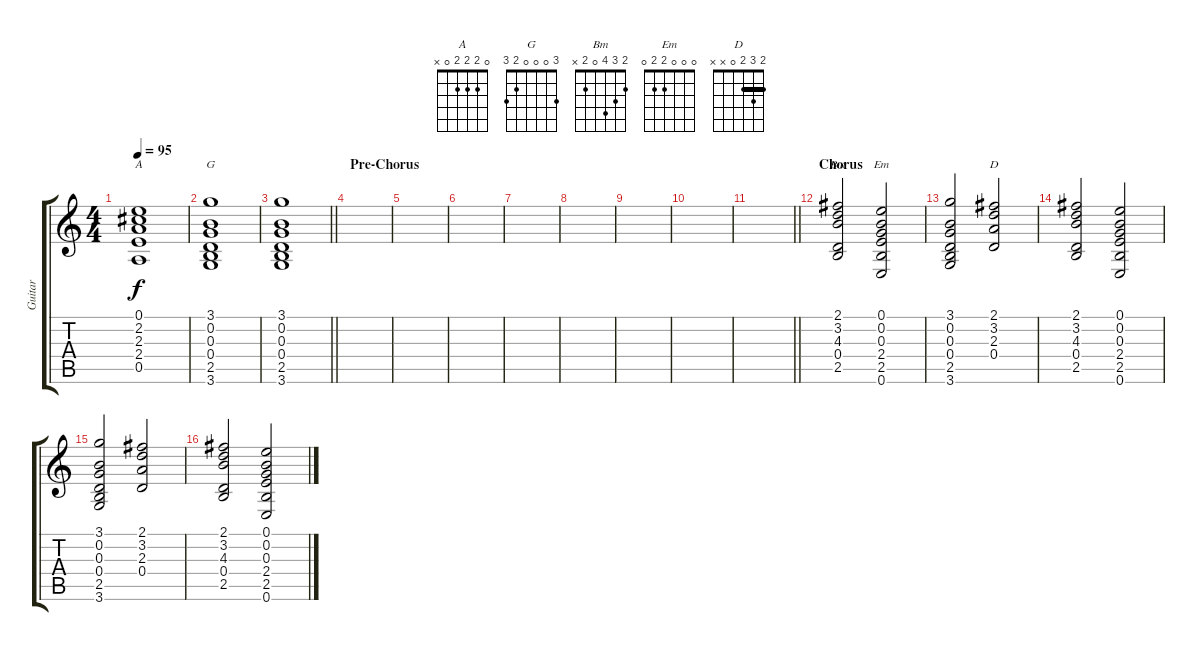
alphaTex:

\track ("Guitar" "Guitar") {instrument acousticguitarsteel}
\staff {score tabs}
\tuning (E4 B3 G3 D3 A2 E2) {hide}
\chord ("A" 0 2 2 2 0 x)
\chord ("G" 3 0 0 0 2 3)
\chord ("Bm" 2 3 4 0 2 x)
\chord ("Em" 0 0 0 2 2 0)
\chord ("D" 2 3 2 0 x x) {barre 2}
\ts (4 4)
\tempo 95
\clef g2
\ks c
(0.1 2.2 2.3 2.4 0.5).1{ch "A" dy f} |
(3.1 0.2 0.3 0.4 2.5 3.6).1{ch "G"} |
\barLineRight lightlight
(3.1 0.2 0.3 0.4 2.5 3.6).1 |
\section ("" "Pre-Chorus")
|
|
|
|
|
|
|
\barLineRight lightlight
|
\section ("" "Chorus")
(2.1 3.2 4.3 0.4 2.5).2{ch "Bm"} (0.1 0.2 0.3 2.4 2.5 0.6).2{ch "Em"} |
(3.1 0.2 0.3 0.4 2.5 3.6).2 (2.1 3.2 2.3 0.4).2{ch "D"} |
(2.1 3.2 4.3 0.4 2.5).2 (0.1 0.2 0.3 2.4 2.5 0.6).2 |
(3.1 0.2 0.3 0.4 2.5 3.6).2 (2.1 3.2 2.3 0.4).2 |
(2.1 3.2 4.3 0.4 2.5).2 (0.1 0.2 0.3 2.4 2.5 0.6).2
